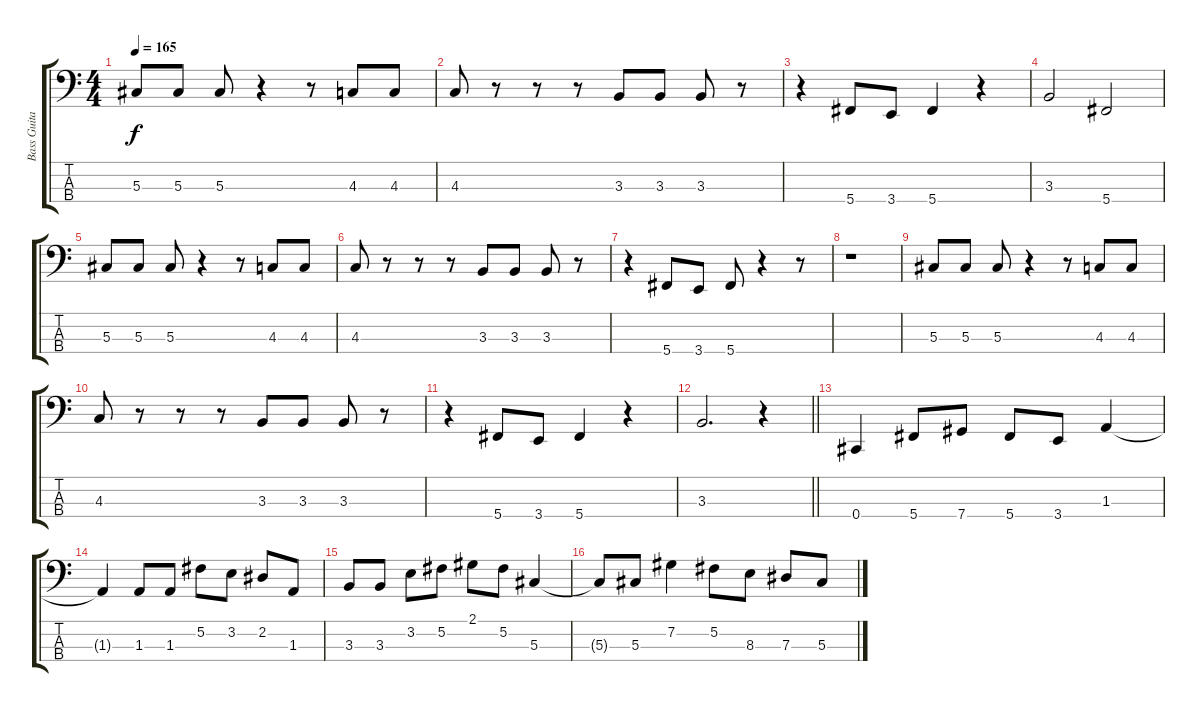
\track ("Bass Guitar" "Bass Guita") {instrument electricbasspick}
\staff {score tabs}
\tuning (Gb2 Db2 Ab1 Db1) {hide}
\ts (4 4)
\tempo 165
\clef f4
\ks c
5.3.8{dy f} 5.3.8 5.3.8 r.4 r.8 4.3.8 4.3.8 |
4.3.8 r.8 r.8 r.8 3.3.8 3.3.8 3.3.8 r.8 |
r.4 5.4.8 3.4.8 5.4.4 r.4 |
3.3.2 5.4.2 |
5.3.8 5.3.8 5.3.8 r.4 r.8 4.3.8 4.3.8 |
4.3.8 r.8 r.8 r.8 3.3.8 3.3.8 3.3.8 r.8 |
r.4 5.4.8 3.4.8 5.4.8 r.4 r.8 |
r.1 |
5.3.8 5.3.8 5.3.8 r.4 r.8 4.3.8 4.3.8 |
4.3.8 r.8 r.8 r.8 3.3.8 3.3.8 3.3.8 r.8 |
r.4 5.4.8 3.4.8 5.4.4 r.4 |
\barLineRight lightlight
3.3.2{d} r.4 |
0.4.4 5.4.8 7.4.8 5.4.8 3.4.8 1.3.4 |
1.3{t}.4 1.3.8 1.3.8 5.2.8 3.2.8 2.2.8 1.3.8 |
3.3.8 3.3.8 3.2.8 5.2.8 2.1.8 5.2.8 5.3.4 |
5.3{t}.8 5.3.8 7.2.4 5.2.8 8.3.8 7.3.8 5.3.8
